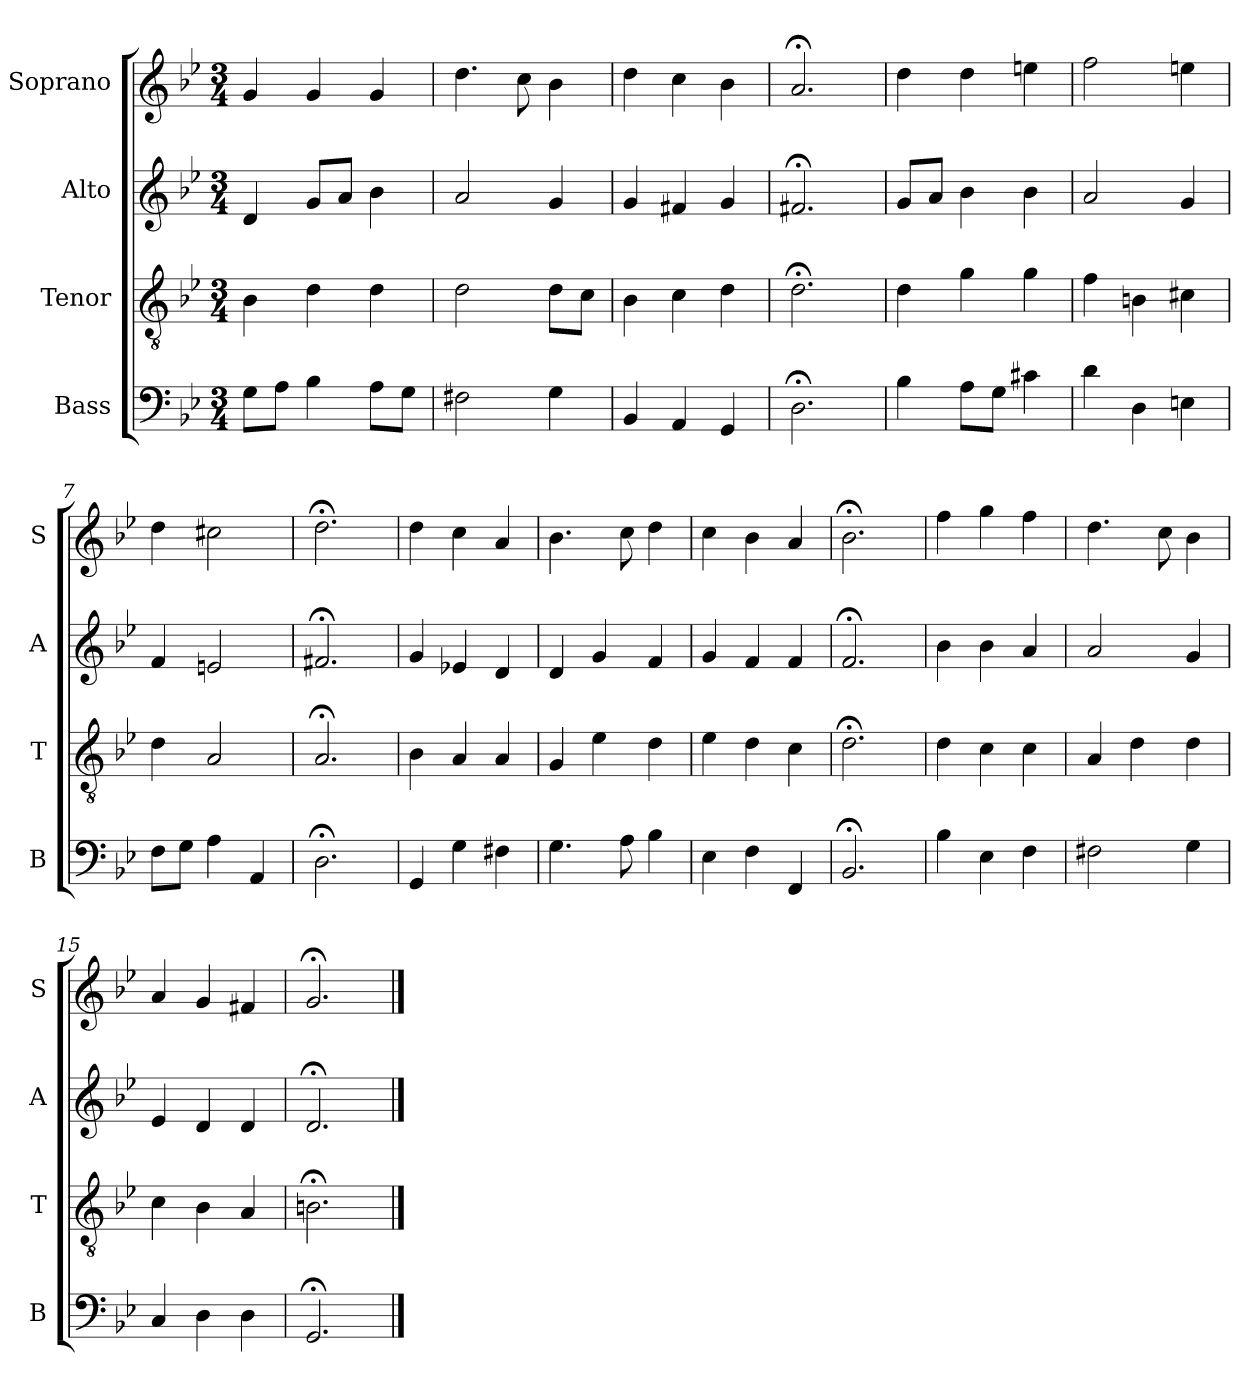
**kern	**kern	**kern	**kern
*part4	*part3	*part2	*part1
*staff4	*staff3	*staff2	*staff1
*I"Bass	*I"Tenor	*I"Alto	*I"Soprano
*I'B	*I'T	*I'A	*I'S
*clefF4	*clefGv2	*clefG2	*clefG2
*k[b-e-]	*k[b-e-]	*k[b-e-]	*k[b-e-]
*g:	*g:	*g:	*g:
*M3/4	*M3/4	*M3/4	*M3/4
*MM100	*MM100	*MM100	*MM100
=1	=1	=1	=1
8GL	4B-	4d	4g
8AJ	.	.	.
4B-	4d	8gL	4g
.	.	8aJ	.
8AL	4d	4b-	4g
8GJ	.	.	.
=2	=2	=2	=2
2F#X	2d	2a	4.dd
.	.	.	8cc
4G	8dL	4g	4b-
.	8cJ	.	.
=3	=3	=3	=3
4BB-	4B-	4g	4dd
4AA	4c	4f#X	4cc
4GG	4d	4g	4b-
=4	=4	=4	=4
2.D;<	2.d;<	2.f#X;<	2.a;<
=5	=5	=5	=5
4B-	4d	8gL	4dd
.	.	8aJ	.
8AL	4g	4b-	4dd
8GJ	.	.	.
4c#X	4g	4b-	4een
=6	=6	=6	=6
4d	4f	2a	2ff
4D	4Bn	.	.
4En	4c#X	4g	4een
=7	=7	=7	=7
8FL	4d	4f	4dd
8GJ	.	.	.
4A	2A	2en	2cc#X
4AA	.	.	.
=8	=8	=8	=8
2.D;<	2.A;<	2.f#X;<	2.dd;<
=9	=9	=9	=9
4GG	4B-	4g	4dd
4G	4A	4e-X	4cc
4F#X	4A	4d	4a
=10	=10	=10	=10
4.G	4G	4d	4.b-
.	4e-	4g	.
8A	.	.	8cc
4B-	4d	4f	4dd
=11	=11	=11	=11
4E-	4e-	4g	4cc
4Fi	4di	4fi	4b-i
4FF	4c	4f	4a
=12	=12	=12	=12
2.BB-;<	2.d;<	2.f;<	2.b-;<
=13	=13	=13	=13
4B-	4d	4b-	4ff
4E-	4c	4b-	4gg
4F	4c	4a	4ff
=14	=14	=14	=14
2F#X	4A	2a	4.dd
.	4d	.	.
.	.	.	8cc
4G	4d	4g	4b-
=15	=15	=15	=15
4C	4c	4e-	4a
4D	4B-	4d	4g
4D	4A	4d	4f#X
=16	=16	=16	=16
2.GG;<	2.Bn;<	2.d;<	2.g;<
==	==	==	==
*-	*-	*-	*-
